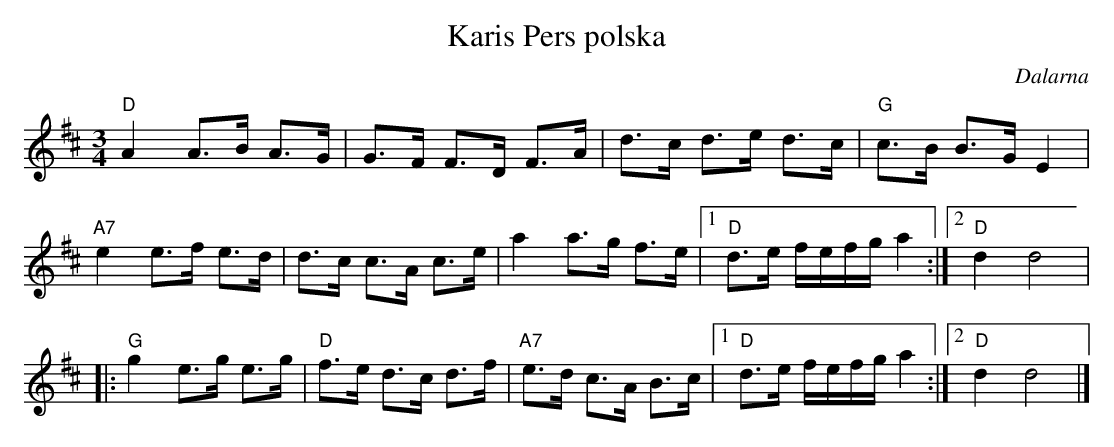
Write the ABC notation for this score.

X:1
T:Karis Pers polska
O:Dalarna
L:1/8
M:3/4
K:D
"D"A2A>B A>G | G>F F>D F>A | d>c d>e d>c | "G"c>B B>GE2 |
"A7"e2e>f e>d |d>c c>A c>e | a2a>g f>e |1 "D"d>e f/e/f/g/a2 :|2 "D"d2d4 |
|:"G"g2e>g e>g | "D"f>e d>c d>f | "A7"e>d c>A B>c |1 "D"d>e f/e/f/g/a2 :|2 "D"d2d4 |]
